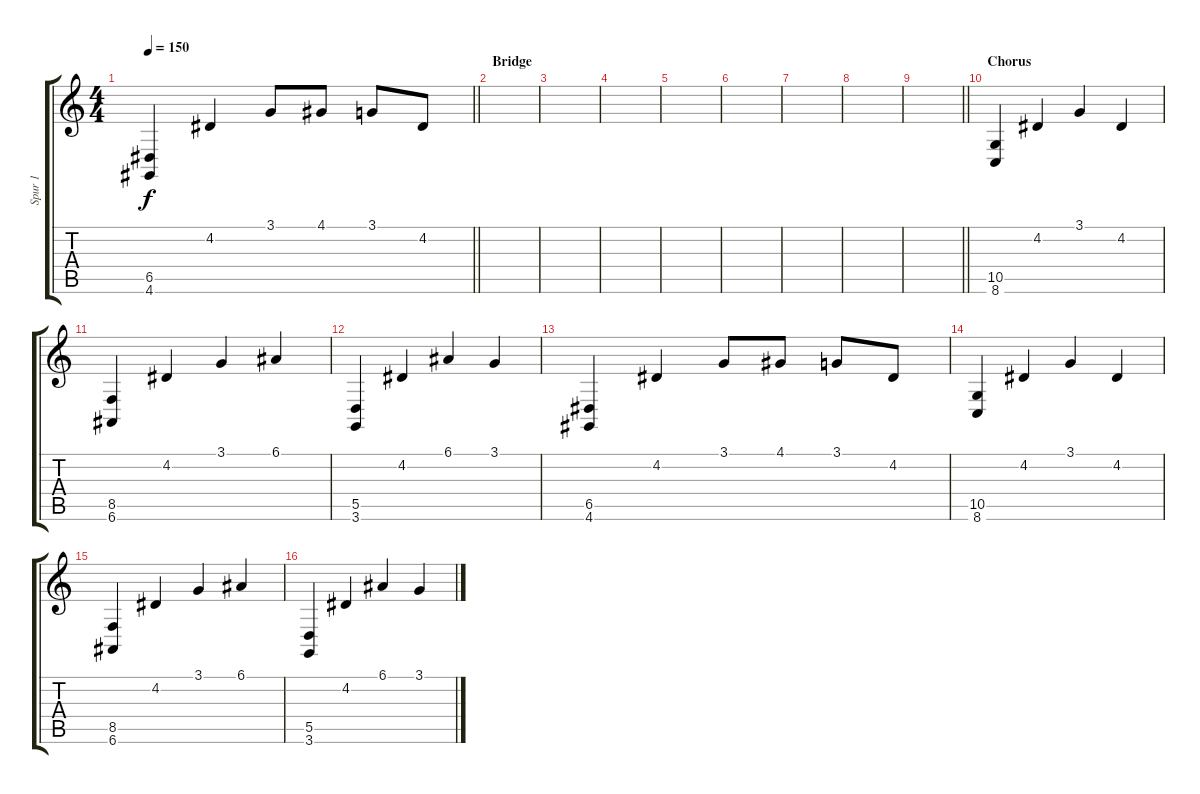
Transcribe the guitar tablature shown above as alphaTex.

\track ("Spur 1" "Spur 1") {instrument acousticgrandpiano}
\staff {score tabs}
\tuning (E4 B3 G3 D3 A2 E2) {hide}
\ts (4 4)
\tempo 150
\clef g2
\barLineRight lightlight
\ks c
(6.5 4.6).4{dy f} 4.2.4 3.1.8 4.1.8 3.1.8 4.2.8 |
\section ("" "Bridge")
|
|
|
|
|
|
|
\barLineRight lightlight
|
\section ("" "Chorus")
(10.5 8.6).4 4.2.4 3.1.4 4.2.4 |
(8.5 6.6).4 4.2.4 3.1.4 6.1.4 |
(5.5 3.6).4 4.2.4 6.1.4 3.1.4 |
(6.5 4.6).4 4.2.4 3.1.8 4.1.8 3.1.8 4.2.8 |
(10.5 8.6).4 4.2.4 3.1.4 4.2.4 |
(8.5 6.6).4 4.2.4 3.1.4 6.1.4 |
(5.5 3.6).4 4.2.4 6.1.4 3.1.4
